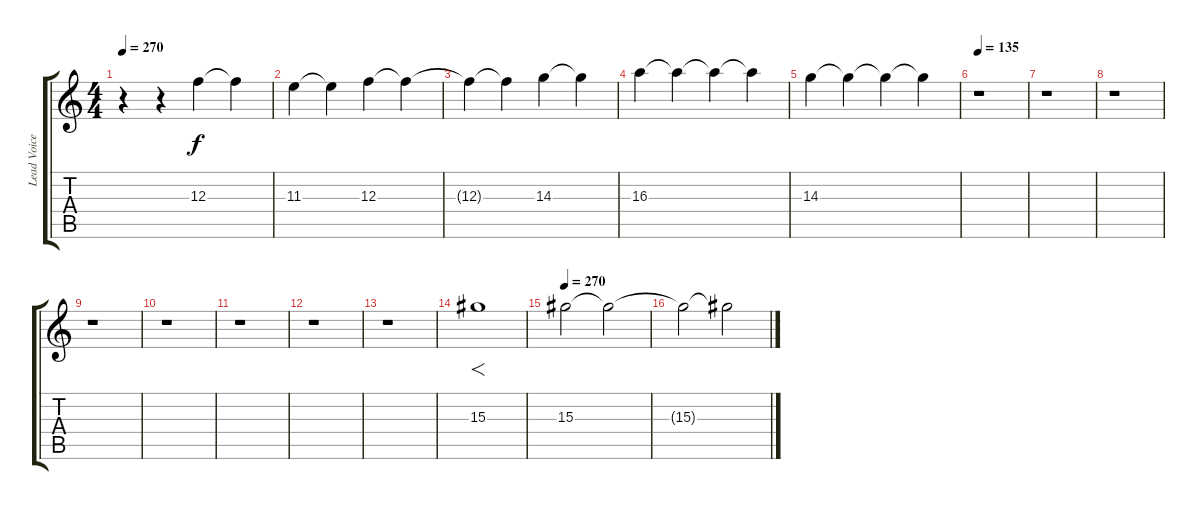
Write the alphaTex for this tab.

\track ("Lead Voice" "Lead Voice") {instrument distortionguitar}
\staff {score tabs}
\tuning (D4 A3 F3 C3 G2 C2) {hide}
\ts (4 4)
\tempo 270
\clef g2
\ks c
r.4{dy f} r.4 12.3.4 12.3{t}.4 |
11.3.4 11.3{t}.4 12.3.4 12.3{t}.4 |
12.3{t}.4 12.3{t}.4 14.3.4 14.3{t}.4 |
16.3.4 16.3{t}.4 16.3{t}.4 16.3{t}.4 |
14.3.4 14.3{t}.4 14.3{t}.4 14.3{t}.4 |
\tempo 135
r.1 |
r.1 |
r.1 |
r.1 |
r.1 |
r.1 |
r.1 |
r.1 |
15.3.1{f} |
\tempo 270
15.3.2 15.3{t}.2 |
15.3{t}.2 15.3{t}.2
